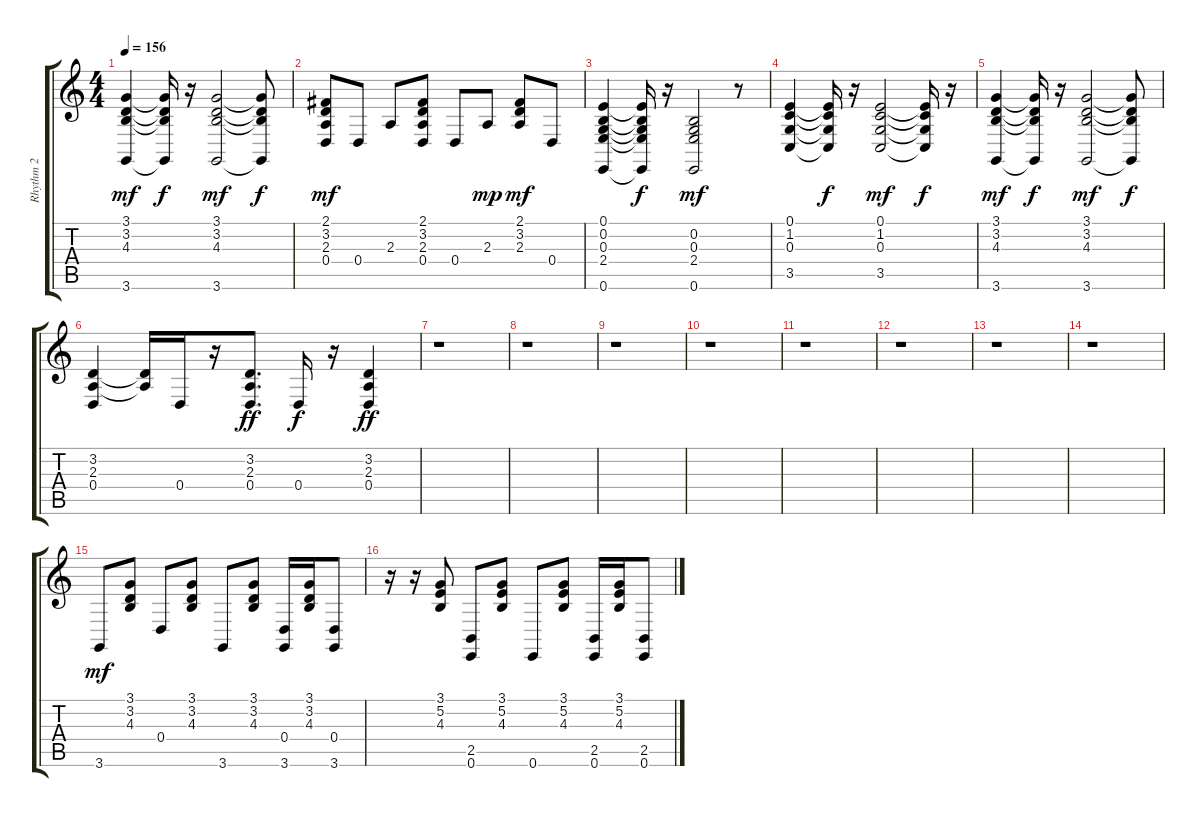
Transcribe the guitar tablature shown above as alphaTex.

\track ("Rhythm 2" "Rhythm 2") {instrument lead5charang}
\staff {score tabs}
\tuning (E4 B3 G3 D3 A2 E2) {hide}
\ts (4 4)
\tempo 156
\clef g2
\ks c
(3.1 3.2 4.3 3.6).4{dy mf} (3.1{t} 3.2{t} 4.3{t} 3.6{t}).16{dy f} r.16 (3.1 3.2 4.3 3.6).2{dy mf} (3.1{t} 3.2{t} 4.3{t} 3.6{t}).8{dy f} |
(2.1 3.2 2.3 0.4).8{dy mf} 0.4.8 2.3.8 (2.1 3.2 2.3 0.4).8 0.4.8 2.3.8{dy mp} (2.1 3.2 2.3).8{dy mf} 0.4.8 |
(0.1 0.2 0.3 2.4 0.6).4 (0.1{t} 0.2{t} 0.3{t} 2.4{t} 0.6{t}).16{dy f} r.16 (0.2 0.3 2.4 0.6).2{dy mf} r.8 |
(0.1 1.2 0.3 3.5).4 (0.1{t} 1.2{t} 0.3{t} 3.5{t}).16{dy f} r.16 (0.1 1.2 0.3 3.5).2{dy mf} (0.1{t} 1.2{t} 0.3{t} 3.5{t}).16{dy f} r.16 |
(3.1 3.2 4.3 3.6).4{dy mf} (3.1{t} 3.2{t} 4.3{t} 3.6{t}).16{dy f} r.16 (3.1 3.2 4.3 3.6).2{dy mf} (3.1{t} 3.2{t} 4.3{t} 3.6{t}).8{dy f} |
(3.2 2.3 0.4).4 (3.2{t} 2.3{t}).16 0.4.16 r.16 (3.2 2.3 0.4).8{d dy ff} 0.4.16{dy f} r.16 (3.2 2.3 0.4).4{dy ff} |
r.1 |
r.1 |
r.1 |
r.1 |
r.1 |
r.1 |
r.1 |
r.1 |
3.6.8{dy mf} (3.1 3.2 4.3).8 0.4.8 (3.1 3.2 4.3).8 3.6.8 (3.1 3.2 4.3).8 (0.4 3.6).16 (3.1 3.2 4.3).16 (0.4 3.6).8 |
r.16 r.16 (3.1 5.2 4.3).8 (2.5 0.6).8 (3.1 5.2 4.3).8 0.6.8 (3.1 5.2 4.3).8 (2.5 0.6).16 (3.1 5.2 4.3).16 (2.5 0.6).8
